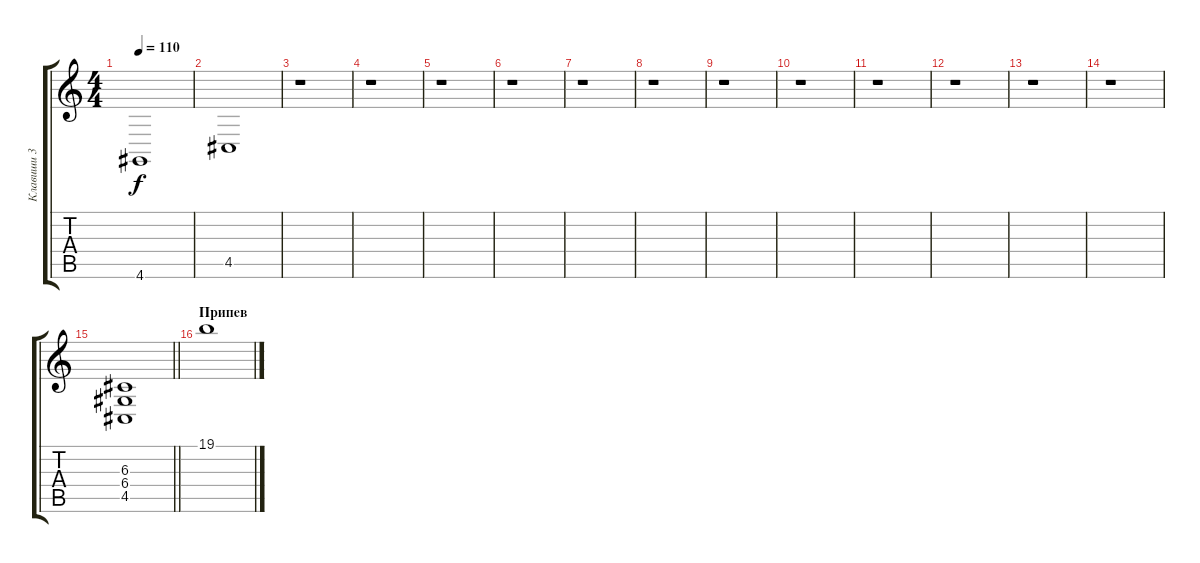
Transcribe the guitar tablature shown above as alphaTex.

\track ("Клавиши 3" "Клавиши 3") {instrument stringensemble1}
\staff {score tabs}
\tuning (E4 B3 G3 D3 A2 E2) {hide}
\ts (4 4)
\tempo 110
\clef g2
\ks c
4.6.1{dy f} |
4.5.1 |
r.1 |
r.1 |
r.1 |
r.1 |
r.1 |
r.1 |
r.1 |
r.1 |
r.1 |
r.1 |
r.1 |
r.1 |
\barLineRight lightlight
(6.3 6.4 4.5).1 |
\section ("" "Припев")
19.1.1
